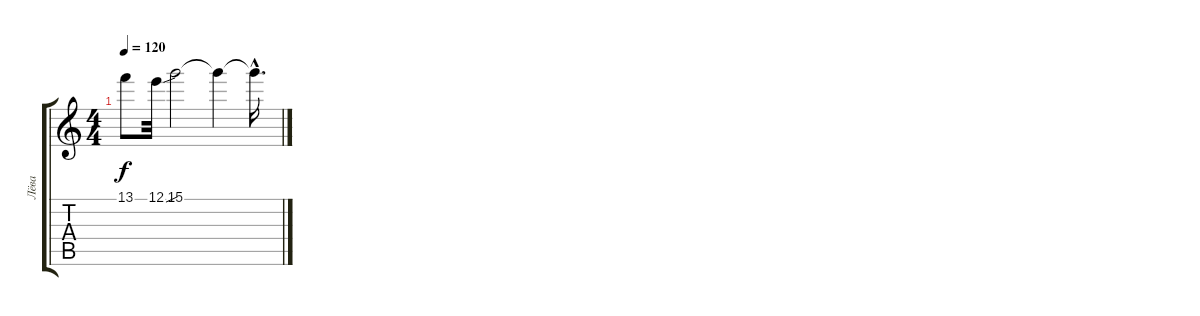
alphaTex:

\track ("Лёва" "Лёва") {instrument distortionguitar}
\staff {score tabs}
\tuning (E4 B3 G3 D3 A2 E2) {hide}
\ts (4 4)
\tempo 120
\clef g2
\ks c
13.1{t}.8{dy f} 12.1{sou}.32 15.1.2 15.1{t}.4 15.1{hac t}.16{d}
